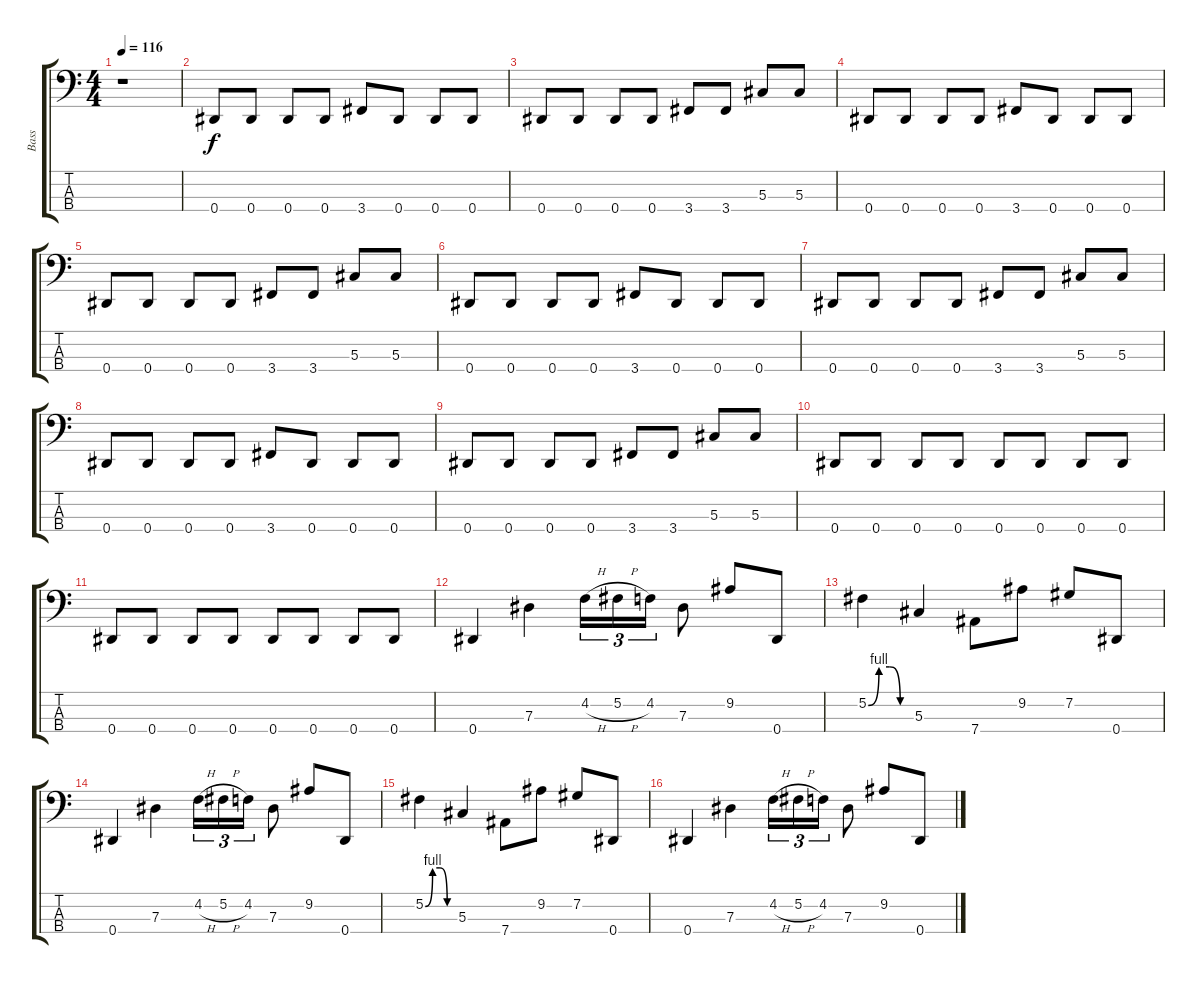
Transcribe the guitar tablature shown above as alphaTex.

\track ("Bass" "Bass") {instrument electricbassfinger}
\staff {score tabs}
\tuning (Gb2 Db2 Ab1 Eb1) {hide}
\ts (4 4)
\tempo 116
\clef f4
\ks c
r.1{dy f} |
0.4.8{volume 13} 0.4.8 0.4.8 0.4.8 3.4.8 0.4.8 0.4.8 0.4.8 |
0.4.8 0.4.8 0.4.8 0.4.8 3.4.8 3.4.8 5.3.8 5.3.8 |
0.4.8 0.4.8 0.4.8 0.4.8 3.4.8 0.4.8 0.4.8 0.4.8 |
0.4.8 0.4.8 0.4.8 0.4.8 3.4.8 3.4.8 5.3.8 5.3.8 |
0.4.8 0.4.8 0.4.8 0.4.8 3.4.8 0.4.8 0.4.8 0.4.8 |
0.4.8 0.4.8 0.4.8 0.4.8 3.4.8 3.4.8 5.3.8 5.3.8 |
0.4.8 0.4.8 0.4.8 0.4.8 3.4.8 0.4.8 0.4.8 0.4.8 |
0.4.8 0.4.8 0.4.8 0.4.8 3.4.8 3.4.8 5.3.8 5.3.8 |
0.4.8 0.4.8 0.4.8 0.4.8 0.4.8 0.4.8 0.4.8 0.4.8 |
0.4.8 0.4.8 0.4.8 0.4.8 0.4.8 0.4.8 0.4.8 0.4.8 |
0.4.4 7.3.4 4.2{h}.16{tu (3 2)} 5.2{h}.16{tu (3 2)} 4.2.16{tu (3 2)} 7.3.8 9.2.8 0.4.8 |
5.2{be (custom 0 0 15 4 30 4 45 0 60 0)}.4 5.3.4 7.4.8 9.2.8 7.2.8 0.4.8 |
0.4.4 7.3.4 4.2{h}.16{tu (3 2)} 5.2{h}.16{tu (3 2)} 4.2.16{tu (3 2)} 7.3.8 9.2.8 0.4.8 |
5.2{be (custom 0 0 15 4 30 4 45 0 60 0)}.4 5.3.4 7.4.8 9.2.8 7.2.8 0.4.8 |
0.4.4 7.3.4 4.2{h}.16{tu (3 2)} 5.2{h}.16{tu (3 2)} 4.2.16{tu (3 2)} 7.3.8 9.2.8 0.4.8
